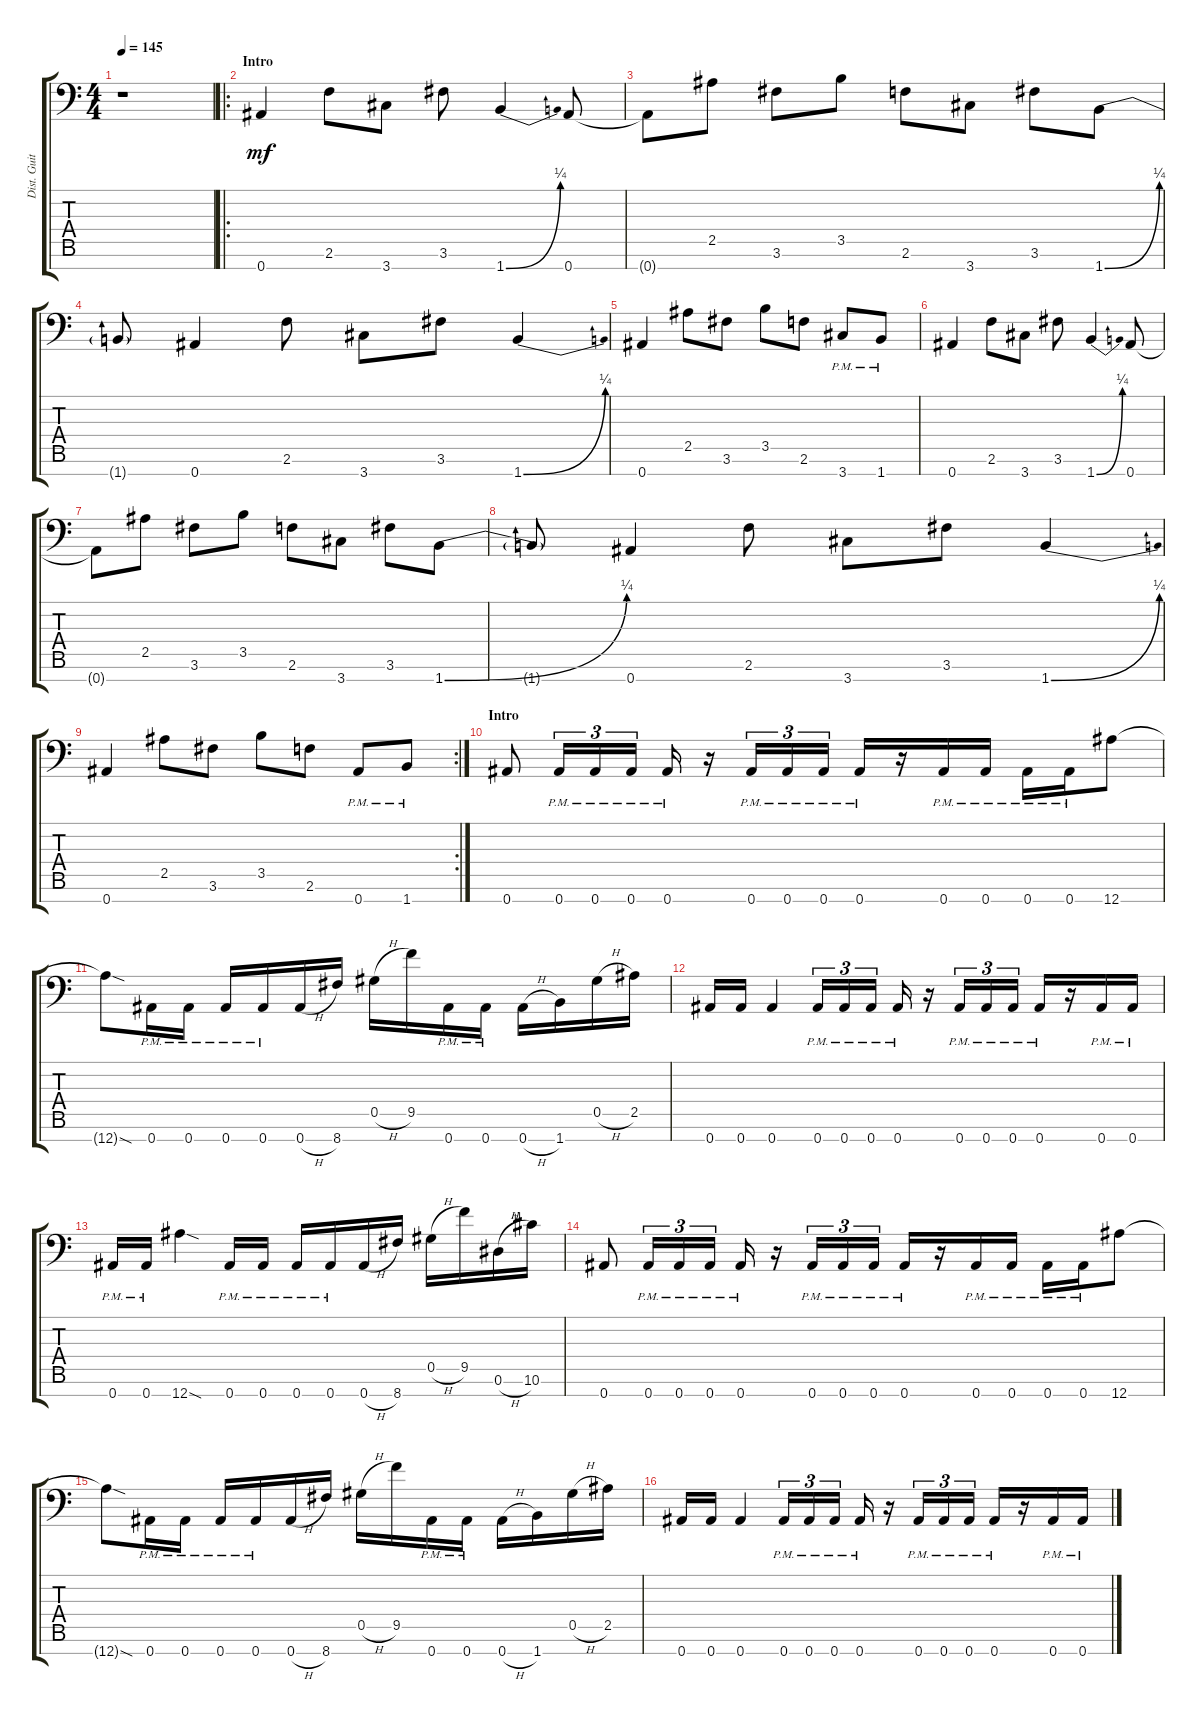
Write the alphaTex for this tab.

\track ("Dist. Guitar 1" "Dist. Guit") {instrument distortionguitar}
\staff {score tabs}
\tuning (Eb4 Bb3 Gb3 Db3 Ab2 Eb2 Bb1) {hide}
\ts (4 4)
\tempo 145
\clef f4
\ks c
r.1{dy mf instrument distortionguitar} |
\ro
\section ("" "Intro")
0.7.4 2.6.8 3.7.8 3.6.8 1.7{be (bend 0 0 60 1)}.4 0.7.8 |
0.7{t}.8 2.5.8 3.6.8 3.5.8 2.6.8 3.7.8 3.6.8 1.7{be (bend 0 0 60 1)}.8 |
1.7{t}.8 0.7.4 2.6.8 3.7.8 3.6.8 1.7{be (bend 0 0 60 1)}.4 |
0.7.4 2.5.8 3.6.8 3.5.8 2.6.8 3.7{pm}.8 1.7{pm}.8 |
0.7.4 2.6.8 3.7.8 3.6.8 1.7{be (bend 0 0 60 1)}.4 0.7.8 |
0.7{t}.8 2.5.8 3.6.8 3.5.8 2.6.8 3.7.8 3.6.8 1.7{be (bend 0 0 60 1)}.8 |
1.7{t}.8 0.7.4 2.6.8 3.7.8 3.6.8 1.7{be (bend 0 0 60 1)}.4 |
\rc 2
0.7.4 2.5.8 3.6.8 3.5.8 2.6.8 0.7{pm}.8 1.7{pm}.8 |
\section ("" "Intro")
0.7.8 0.7{pm}.16{tu (3 2)} 0.7{pm}.16{tu (3 2)} 0.7{pm}.16{tu (3 2)} 0.7{pm}.16 r.16 0.7{pm}.16{tu (3 2)} 0.7{pm}.16{tu (3 2)} 0.7{pm}.16{tu (3 2)} 0.7{pm}.16 r.16 0.7{pm}.16 0.7{pm}.16 0.7{pm}.16 0.7{pm}.16 12.7.8 |
12.7{sod t}.8 0.7{pm}.16 0.7{pm}.16 0.7{pm}.16 0.7{pm}.16 0.7{h}.16 8.7.16 0.5{h}.16 9.5.16 0.7{pm}.16 0.7{pm}.16 0.7{h}.16 1.7.16 0.5{h}.16 2.5.16 |
0.7.16 0.7.16 0.7.4 0.7{pm}.16{tu (3 2)} 0.7{pm}.16{tu (3 2)} 0.7{pm}.16{tu (3 2)} 0.7{pm}.16 r.16 0.7{pm}.16{tu (3 2)} 0.7{pm}.16{tu (3 2)} 0.7{pm}.16{tu (3 2)} 0.7{pm}.16 r.16 0.7{pm}.16 0.7{pm}.16 |
0.7{pm}.16 0.7{pm}.16 12.7{sod}.4 0.7{pm}.16 0.7{pm}.16 0.7{pm}.16 0.7{pm}.16 0.7{h}.16 8.7.16 0.5{h}.16 9.5.16 0.6{h}.16 10.6.16 |
0.7.8 0.7{pm}.16{tu (3 2)} 0.7{pm}.16{tu (3 2)} 0.7{pm}.16{tu (3 2)} 0.7{pm}.16 r.16 0.7{pm}.16{tu (3 2)} 0.7{pm}.16{tu (3 2)} 0.7{pm}.16{tu (3 2)} 0.7{pm}.16 r.16 0.7{pm}.16 0.7{pm}.16 0.7{pm}.16 0.7{pm}.16 12.7.8 |
12.7{sod t}.8 0.7{pm}.16 0.7{pm}.16 0.7{pm}.16 0.7{pm}.16 0.7{h}.16 8.7.16 0.5{h}.16 9.5.16 0.7{pm}.16 0.7{pm}.16 0.7{h}.16 1.7.16 0.5{h}.16 2.5.16 |
0.7.16 0.7.16 0.7.4 0.7{pm}.16{tu (3 2)} 0.7{pm}.16{tu (3 2)} 0.7{pm}.16{tu (3 2)} 0.7{pm}.16 r.16 0.7{pm}.16{tu (3 2)} 0.7{pm}.16{tu (3 2)} 0.7{pm}.16{tu (3 2)} 0.7{pm}.16 r.16 0.7{pm}.16 0.7{pm}.16
